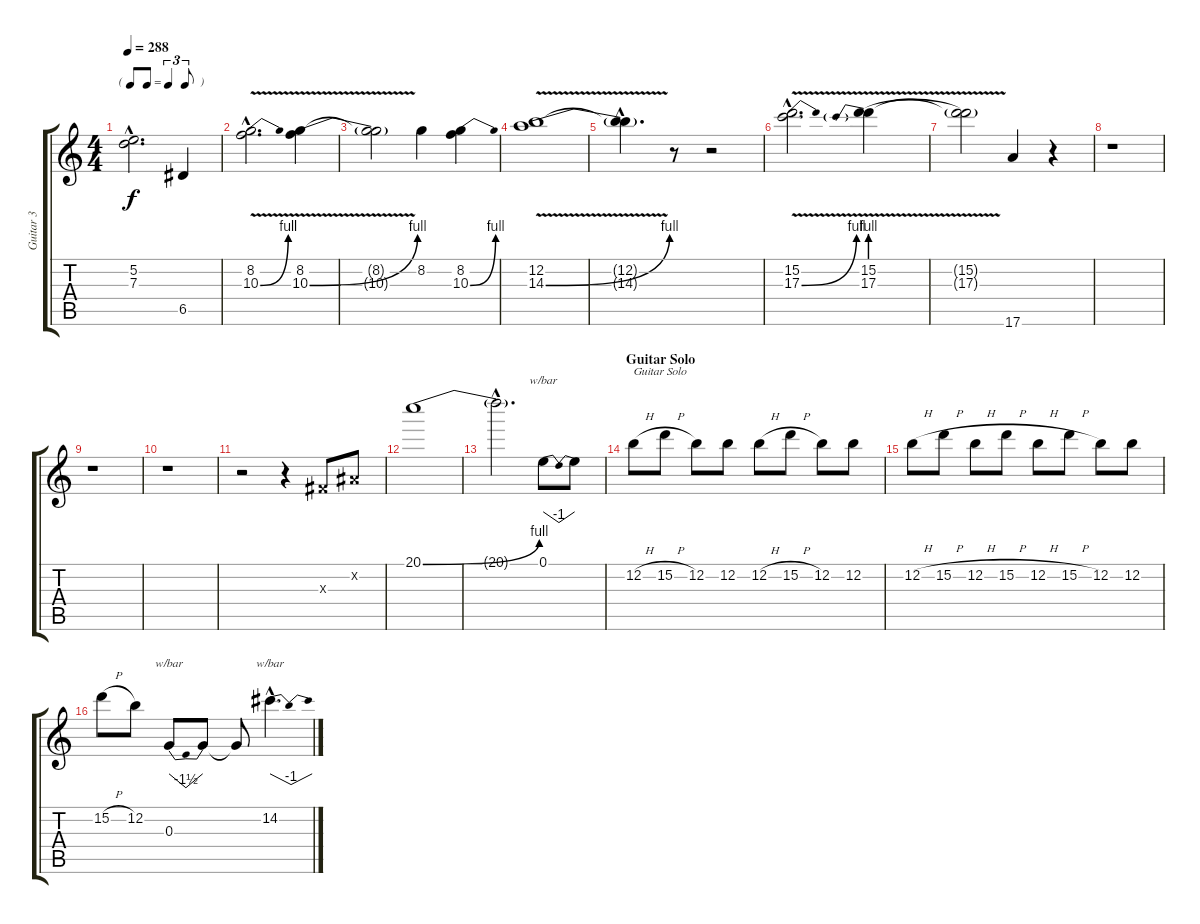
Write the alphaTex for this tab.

\track ("Guitar 3" "Guitar 3") {instrument overdrivenguitar}
\staff {score tabs}
\tuning (E4 B3 G3 D3 A2 E2) {hide}
\ts (4 4)
\tf triplet8th
\tempo 288
\clef g2
\ks c
(5.2{hac t} 7.3{hac t}).2{d dy f} 6.5.4 |
(8.2{v hac} 10.3{be (bend 0 0 60 4) v hac}).2{d} (8.2{v} 10.3{be (bend 0 0 60 4) v}).4 |
(8.2{t} 10.3{t}).2 8.2.4 (8.2 10.3{be (bend 0 0 60 4)}).4 |
(12.2{v} 14.3{be (bend 0 0 60 4) v}).1 |
(12.2{hac t} 14.3{hac t}).4{d} r.8 r.2 |
(15.2{v hac} 17.3{be (bend 0 0 60 4) v hac}).2{d} (15.2{v} 17.3{be (prebend 0 4 60 4) v}).4 |
(15.2{t} 17.3{t}).2 17.6.4 r.4 |
r.1 |
r.1 |
r.1 |
r.2 r.4 -1.3{x}.8 -1.2{x}.8 |
20.1{be (bend 0 0 60 4)}.1 |
20.1{hac t}.2{d} 0.1.8{tbe (dip default 0 0 30 -4 60 0)} 0.1{t}.8 |
\section ("" "Guitar Solo")
12.2{h}.8{txt "Guitar Solo"} 15.2{h}.8 12.2.8 12.2.8 12.2{h}.8 15.2{h}.8 12.2.8 12.2.8 |
12.2{h}.8 15.2{h}.8 12.2{h}.8 15.2{h}.8 12.2{h}.8 15.2{h}.8 12.2.8 12.2.8 |
15.2{h}.8 12.2.8 0.3.8{tbe (dip default 0 0 30 -6 60 0)} 0.3{t}.8 0.3{t}.8 14.2{hac}.4{d tbe (dip default 0 0 30 -4 60 0)}
